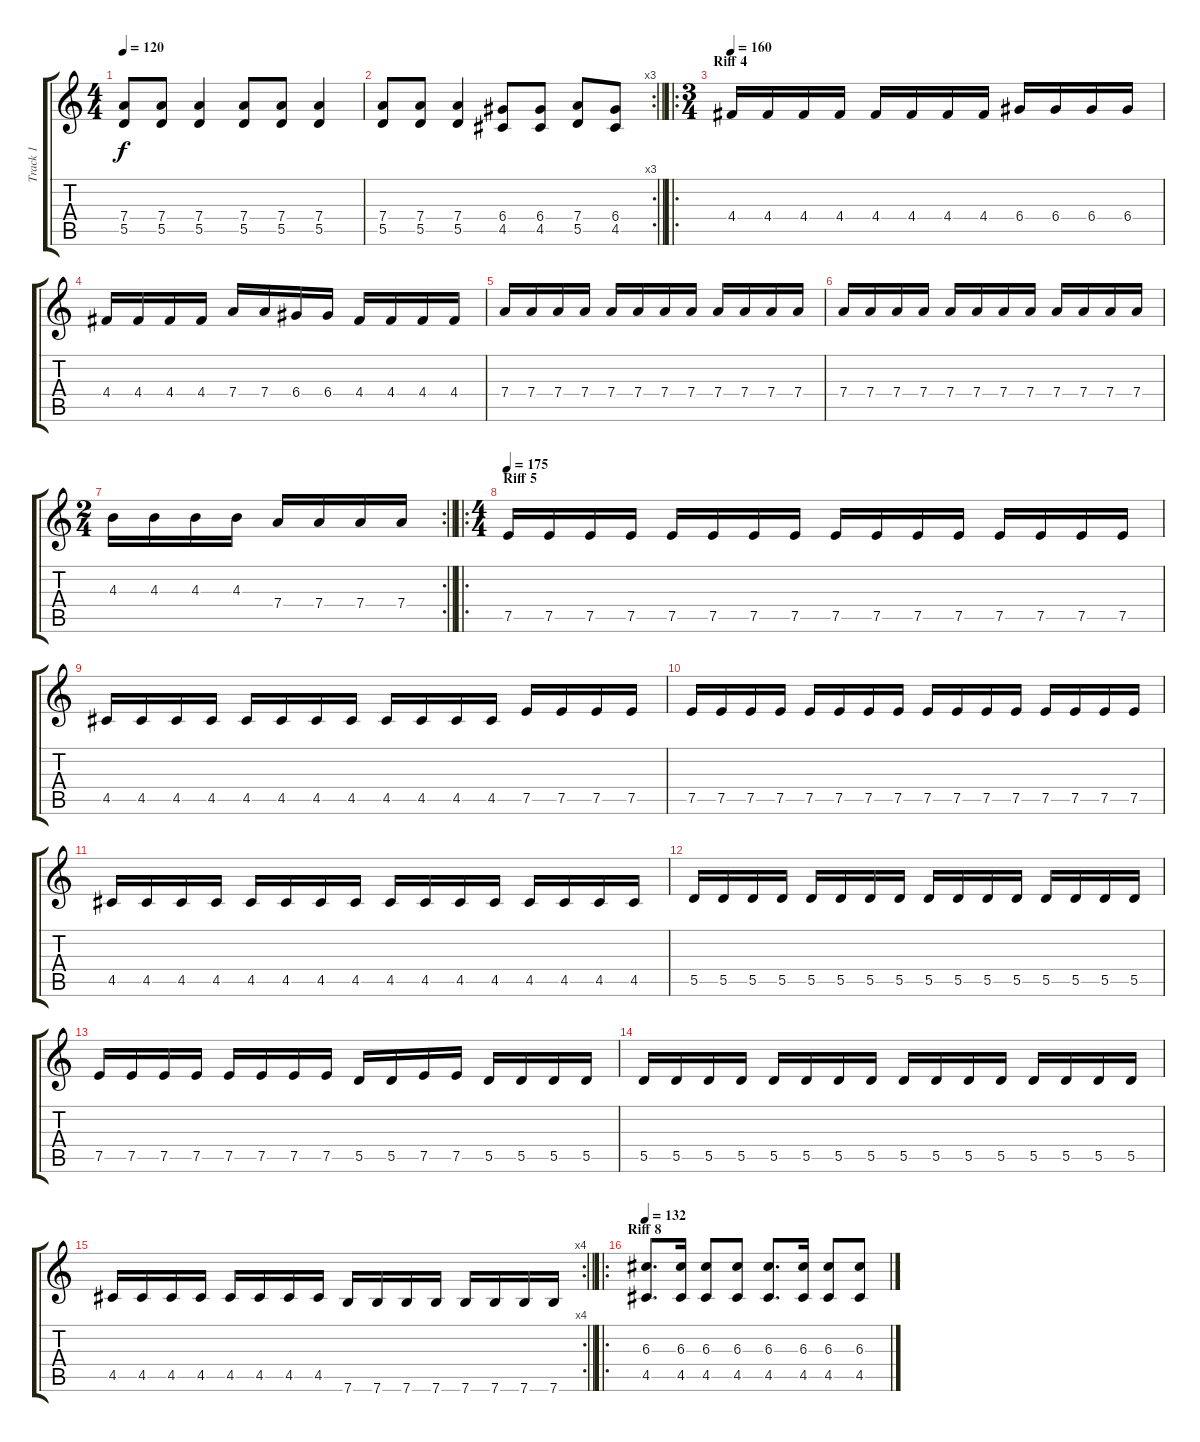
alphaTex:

\track ("Track 1" "Track 1") {instrument distortionguitar}
\staff {score tabs}
\tuning (E4 B3 G3 D3 A2 E2) {hide}
\ts (4 4)
\tempo 120
\clef g2
\ks c
(7.4 5.5).8{dy f} (7.4 5.5).8 (7.4 5.5).4 (7.4 5.5).8 (7.4 5.5).8 (7.4 5.5).4 |
\rc 3
\barLineRight lightlight
(7.4 5.5).8 (7.4 5.5).8 (7.4 5.5).4 (6.4 4.5).8 (6.4 4.5).8 (7.4 5.5).8 (6.4 4.5).8 |
\ro
\ts (3 4)
\section ("" "Riff 4")
\tempo 160
4.4.16 4.4.16 4.4.16 4.4.16 4.4.16 4.4.16 4.4.16 4.4.16 6.4.16 6.4.16 6.4.16 6.4.16 |
4.4.16 4.4.16 4.4.16 4.4.16 7.4.16 7.4.16 6.4.16 6.4.16 4.4.16 4.4.16 4.4.16 4.4.16 |
7.4.16 7.4.16 7.4.16 7.4.16 7.4.16 7.4.16 7.4.16 7.4.16 7.4.16 7.4.16 7.4.16 7.4.16 |
7.4.16 7.4.16 7.4.16 7.4.16 7.4.16 7.4.16 7.4.16 7.4.16 7.4.16 7.4.16 7.4.16 7.4.16 |
\rc 2
\ts (2 4)
\barLineRight lightlight
4.3.16 4.3.16 4.3.16 4.3.16 7.4.16 7.4.16 7.4.16 7.4.16 |
\ro
\ts (4 4)
\section ("" "Riff 5")
\tempo 175
7.5.16 7.5.16 7.5.16 7.5.16 7.5.16 7.5.16 7.5.16 7.5.16 7.5.16 7.5.16 7.5.16 7.5.16 7.5.16 7.5.16 7.5.16 7.5.16 |
4.5.16 4.5.16 4.5.16 4.5.16 4.5.16 4.5.16 4.5.16 4.5.16 4.5.16 4.5.16 4.5.16 4.5.16 7.5.16 7.5.16 7.5.16 7.5.16 |
7.5.16 7.5.16 7.5.16 7.5.16 7.5.16 7.5.16 7.5.16 7.5.16 7.5.16 7.5.16 7.5.16 7.5.16 7.5.16 7.5.16 7.5.16 7.5.16 |
4.5.16 4.5.16 4.5.16 4.5.16 4.5.16 4.5.16 4.5.16 4.5.16 4.5.16 4.5.16 4.5.16 4.5.16 4.5.16 4.5.16 4.5.16 4.5.16 |
5.5.16 5.5.16 5.5.16 5.5.16 5.5.16 5.5.16 5.5.16 5.5.16 5.5.16 5.5.16 5.5.16 5.5.16 5.5.16 5.5.16 5.5.16 5.5.16 |
7.5.16 7.5.16 7.5.16 7.5.16 7.5.16 7.5.16 7.5.16 7.5.16 5.5.16 5.5.16 7.5.16 7.5.16 5.5.16 5.5.16 5.5.16 5.5.16 |
5.5.16 5.5.16 5.5.16 5.5.16 5.5.16 5.5.16 5.5.16 5.5.16 5.5.16 5.5.16 5.5.16 5.5.16 5.5.16 5.5.16 5.5.16 5.5.16 |
\rc 4
\barLineRight lightlight
4.5.16 4.5.16 4.5.16 4.5.16 4.5.16 4.5.16 4.5.16 4.5.16 7.6.16 7.6.16 7.6.16 7.6.16 7.6.16 7.6.16 7.6.16 7.6.16 |
\ro
\section ("" "Riff 8")
\tempo 132
(6.3 4.5).8{d} (6.3 4.5).16 (6.3 4.5).8 (6.3 4.5).8 (6.3 4.5).8{d} (6.3 4.5).16 (6.3 4.5).8 (6.3 4.5).8
